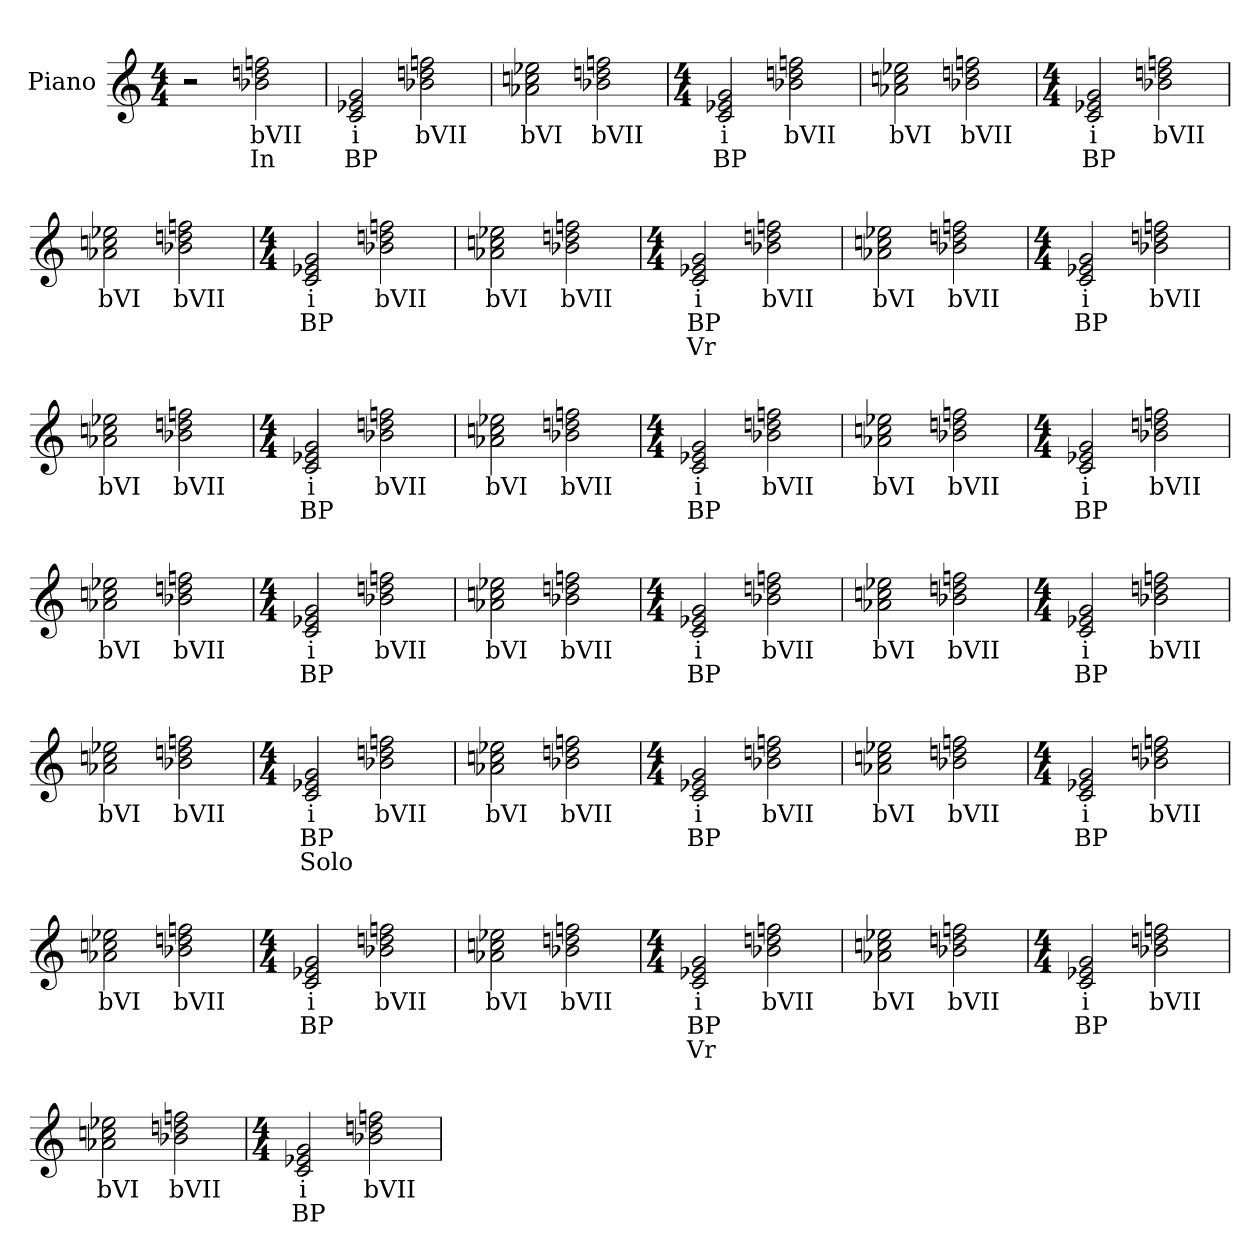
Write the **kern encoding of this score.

**kern	**text	**text	**text
*part1	*part1	*part1	*part1
*staff1	*staff1	*staff1	*staff1
*I"Piano	*	*	*
*I'Pno	*	*	*
*k[]	*	*	*
*C:	*	*	*
*M4/4	*	*	*
=	=	=	=
2r	.	.	.
2b-X 2ddn 2ffn	bVII	In	.
=	=	=	=
*k[]	*	*	*
*C:	*	*	*
2c 2e-X 2g	i	BP	.
2b-X 2ddn 2ffn	bVII	.	.
=	=	=	=
*k[]	*	*	*
*C:	*	*	*
2a-X 2ccn 2ee-X	bVI	.	.
2b-X 2ddn 2ffn	bVII	.	.
=	=	=	=
*k[]	*	*	*
*C:	*	*	*
*M4/4	*	*	*
2c 2e-X 2g	i	BP	.
2b-X 2ddn 2ffn	bVII	.	.
=	=	=	=
*k[]	*	*	*
*C:	*	*	*
2a-X 2ccn 2ee-X	bVI	.	.
2b-X 2ddn 2ffn	bVII	.	.
=	=	=	=
*k[]	*	*	*
*C:	*	*	*
*M4/4	*	*	*
2c 2e-X 2g	i	BP	.
2b-X 2ddn 2ffn	bVII	.	.
=	=	=	=
*k[]	*	*	*
*C:	*	*	*
2a-X 2ccn 2ee-X	bVI	.	.
2b-X 2ddn 2ffn	bVII	.	.
=	=	=	=
*k[]	*	*	*
*C:	*	*	*
*M4/4	*	*	*
2c 2e-X 2g	i	BP	.
2b-X 2ddn 2ffn	bVII	.	.
=	=	=	=
*k[]	*	*	*
*C:	*	*	*
2a-X 2ccn 2ee-X	bVI	.	.
2b-X 2ddn 2ffn	bVII	.	.
=	=	=	=
*k[]	*	*	*
*C:	*	*	*
*M4/4	*	*	*
2c 2e-X 2g	i	BP	Vr
2b-X 2ddn 2ffn	bVII	.	.
=	=	=	=
*k[]	*	*	*
*C:	*	*	*
2a-X 2ccn 2ee-X	bVI	.	.
2b-X 2ddn 2ffn	bVII	.	.
=	=	=	=
*k[]	*	*	*
*C:	*	*	*
*M4/4	*	*	*
2c 2e-X 2g	i	BP	.
2b-X 2ddn 2ffn	bVII	.	.
=	=	=	=
*k[]	*	*	*
*C:	*	*	*
2a-X 2ccn 2ee-X	bVI	.	.
2b-X 2ddn 2ffn	bVII	.	.
=	=	=	=
*k[]	*	*	*
*C:	*	*	*
*M4/4	*	*	*
2c 2e-X 2g	i	BP	.
2b-X 2ddn 2ffn	bVII	.	.
=	=	=	=
*k[]	*	*	*
*C:	*	*	*
2a-X 2ccn 2ee-X	bVI	.	.
2b-X 2ddn 2ffn	bVII	.	.
=	=	=	=
*k[]	*	*	*
*C:	*	*	*
*M4/4	*	*	*
2c 2e-X 2g	i	BP	.
2b-X 2ddn 2ffn	bVII	.	.
=	=	=	=
*k[]	*	*	*
*C:	*	*	*
2a-X 2ccn 2ee-X	bVI	.	.
2b-X 2ddn 2ffn	bVII	.	.
=	=	=	=
*k[]	*	*	*
*C:	*	*	*
*M4/4	*	*	*
2c 2e-X 2g	i	BP	.
2b-X 2ddn 2ffn	bVII	.	.
=	=	=	=
*k[]	*	*	*
*C:	*	*	*
2a-X 2ccn 2ee-X	bVI	.	.
2b-X 2ddn 2ffn	bVII	.	.
=	=	=	=
*k[]	*	*	*
*C:	*	*	*
*M4/4	*	*	*
2c 2e-X 2g	i	BP	.
2b-X 2ddn 2ffn	bVII	.	.
=	=	=	=
*k[]	*	*	*
*C:	*	*	*
2a-X 2ccn 2ee-X	bVI	.	.
2b-X 2ddn 2ffn	bVII	.	.
=	=	=	=
*k[]	*	*	*
*C:	*	*	*
*M4/4	*	*	*
2c 2e-X 2g	i	BP	.
2b-X 2ddn 2ffn	bVII	.	.
=	=	=	=
*k[]	*	*	*
*C:	*	*	*
2a-X 2ccn 2ee-X	bVI	.	.
2b-X 2ddn 2ffn	bVII	.	.
=	=	=	=
*k[]	*	*	*
*C:	*	*	*
*M4/4	*	*	*
2c 2e-X 2g	i	BP	.
2b-X 2ddn 2ffn	bVII	.	.
=	=	=	=
*k[]	*	*	*
*C:	*	*	*
2a-X 2ccn 2ee-X	bVI	.	.
2b-X 2ddn 2ffn	bVII	.	.
=	=	=	=
*k[]	*	*	*
*C:	*	*	*
*M4/4	*	*	*
2c 2e-X 2g	i	BP	Solo
2b-X 2ddn 2ffn	bVII	.	.
=	=	=	=
*k[]	*	*	*
*C:	*	*	*
2a-X 2ccn 2ee-X	bVI	.	.
2b-X 2ddn 2ffn	bVII	.	.
=	=	=	=
*k[]	*	*	*
*C:	*	*	*
*M4/4	*	*	*
2c 2e-X 2g	i	BP	.
2b-X 2ddn 2ffn	bVII	.	.
=	=	=	=
*k[]	*	*	*
*C:	*	*	*
2a-X 2ccn 2ee-X	bVI	.	.
2b-X 2ddn 2ffn	bVII	.	.
=	=	=	=
*k[]	*	*	*
*C:	*	*	*
*M4/4	*	*	*
2c 2e-X 2g	i	BP	.
2b-X 2ddn 2ffn	bVII	.	.
=	=	=	=
*k[]	*	*	*
*C:	*	*	*
2a-X 2ccn 2ee-X	bVI	.	.
2b-X 2ddn 2ffn	bVII	.	.
=	=	=	=
*k[]	*	*	*
*C:	*	*	*
*M4/4	*	*	*
2c 2e-X 2g	i	BP	.
2b-X 2ddn 2ffn	bVII	.	.
=	=	=	=
*k[]	*	*	*
*C:	*	*	*
2a-X 2ccn 2ee-X	bVI	.	.
2b-X 2ddn 2ffn	bVII	.	.
=	=	=	=
*k[]	*	*	*
*C:	*	*	*
*M4/4	*	*	*
2c 2e-X 2g	i	BP	Vr
2b-X 2ddn 2ffn	bVII	.	.
=	=	=	=
*k[]	*	*	*
*C:	*	*	*
2a-X 2ccn 2ee-X	bVI	.	.
2b-X 2ddn 2ffn	bVII	.	.
=	=	=	=
*k[]	*	*	*
*C:	*	*	*
*M4/4	*	*	*
2c 2e-X 2g	i	BP	.
2b-X 2ddn 2ffn	bVII	.	.
=	=	=	=
*k[]	*	*	*
*C:	*	*	*
2a-X 2ccn 2ee-X	bVI	.	.
2b-X 2ddn 2ffn	bVII	.	.
=	=	=	=
*k[]	*	*	*
*C:	*	*	*
*M4/4	*	*	*
2c 2e-X 2g	i	BP	.
2b-X 2ddn 2ffn	bVII	.	.
=	=	=	=
*-	*-	*-	*-
